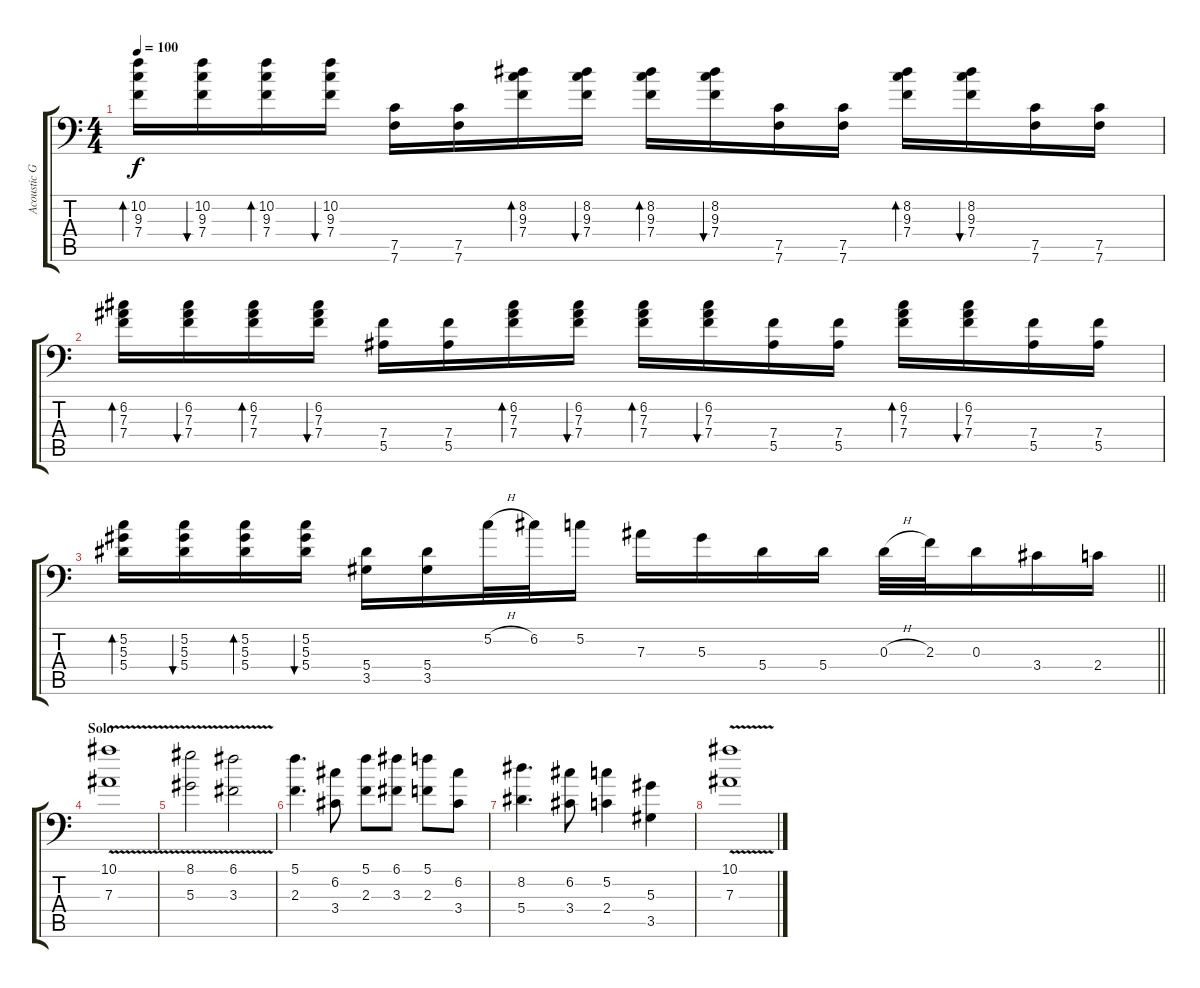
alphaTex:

\track ("Acoustic Guitar" "Acoustic G") {instrument acousticguitarsteel}
\staff {score tabs}
\tuning (C4 G3 Eb3 Bb2 F2 Bb1) {hide}
\ts (4 4)
\tempo 100
\clef f4
\ks c
(10.2 9.3 7.4).16{bd 60 dy f} (10.2 9.3 7.4).16{bu 60} (10.2 9.3 7.4).16{bd 60} (10.2 9.3 7.4).16{bu 60} (7.5 7.6).16 (7.5 7.6).16 (8.2 9.3 7.4).16{bd 60} (8.2 9.3 7.4).16{bu 60} (8.2 9.3 7.4).16{bd 60} (8.2 9.3 7.4).16{bu 60} (7.5 7.6).16 (7.5 7.6).16 (8.2 9.3 7.4).16{bd 60} (8.2 9.3 7.4).16{bu 60} (7.5 7.6).16 (7.5 7.6).16 |
(6.2 7.3 7.4).16{bd 60} (6.2 7.3 7.4).16{bu 60} (6.2 7.3 7.4).16{bd 60} (6.2 7.3 7.4).16{bu 60} (7.4 5.5).16 (7.4 5.5).16 (6.2 7.3 7.4).16{bd 60} (6.2 7.3 7.4).16{bu 60} (6.2 7.3 7.4).16{bd 60} (6.2 7.3 7.4).16{bu 60} (7.4 5.5).16 (7.4 5.5).16 (6.2 7.3 7.4).16{bd 60} (6.2 7.3 7.4).16{bu 60} (7.4 5.5).16 (7.4 5.5).16 |
\barLineRight lightlight
(5.2 5.3 5.4).16{bd 60} (5.2 5.3 5.4).16{bu 60} (5.2 5.3 5.4).16{bd 60} (5.2 5.3 5.4).16{bu 60} (5.4 3.5).16 (5.4 3.5).16 5.2{h}.32 6.2.32 5.2.16 7.3.16 5.3.16 5.4.16 5.4.16 0.3{h}.32 2.3.32 0.3.16 3.4.16 2.4.16 |
\section ("" "Solo")
(10.1{v} 7.3{v}).1 |
(8.1{v} 5.3{v}).2 (6.1{v} 3.3{v}).2 |
(5.1 2.3).4{d} (6.2 3.4).8 (5.1 2.3).8 (6.1 3.3).8 (5.1 2.3).8 (6.2 3.4).8 |
(8.2 5.4).4{d} (6.2 3.4).8 (5.2 2.4).4 (5.3 3.5).4 |
(10.1{v} 7.3{v}).1
